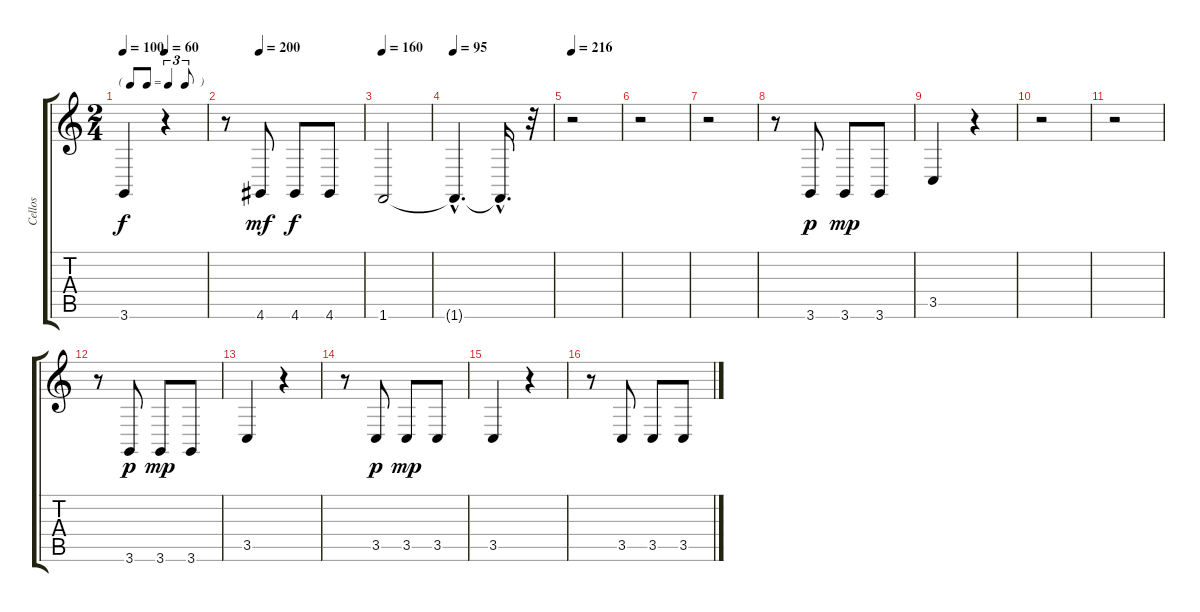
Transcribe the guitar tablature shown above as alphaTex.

\track ("Cellos" "Cellos") {instrument stringensemble1}
\staff {score tabs}
\tuning (E4 B3 G3 D3 A2 E2) {hide}
\ts (2 4)
\tf triplet8th
\tempo 100
\tempo (60 0.5)
\clef g2
\ks c
3.6.4{dy f} r.4 |
\tempo (200 0.25)
r.8 4.6.8{dy mf} 4.6.8{dy f} 4.6.8 |
\tempo 160
1.6.2 |
\tempo 95
1.6{hac t}.4{d} 1.6{hac t}.16{d} r.32 |
\tempo 216
r.2 |
r.2 |
r.2 |
r.8 3.6.8{dy p} 3.6.8{dy mp} 3.6.8 |
3.5.4 r.4 |
r.2 |
r.2 |
r.8 3.6.8{dy p} 3.6.8{dy mp} 3.6.8 |
3.5.4 r.4 |
r.8 3.5.8{dy p} 3.5.8{dy mp} 3.5.8 |
3.5.4 r.4 |
r.8 3.5.8 3.5.8 3.5.8
